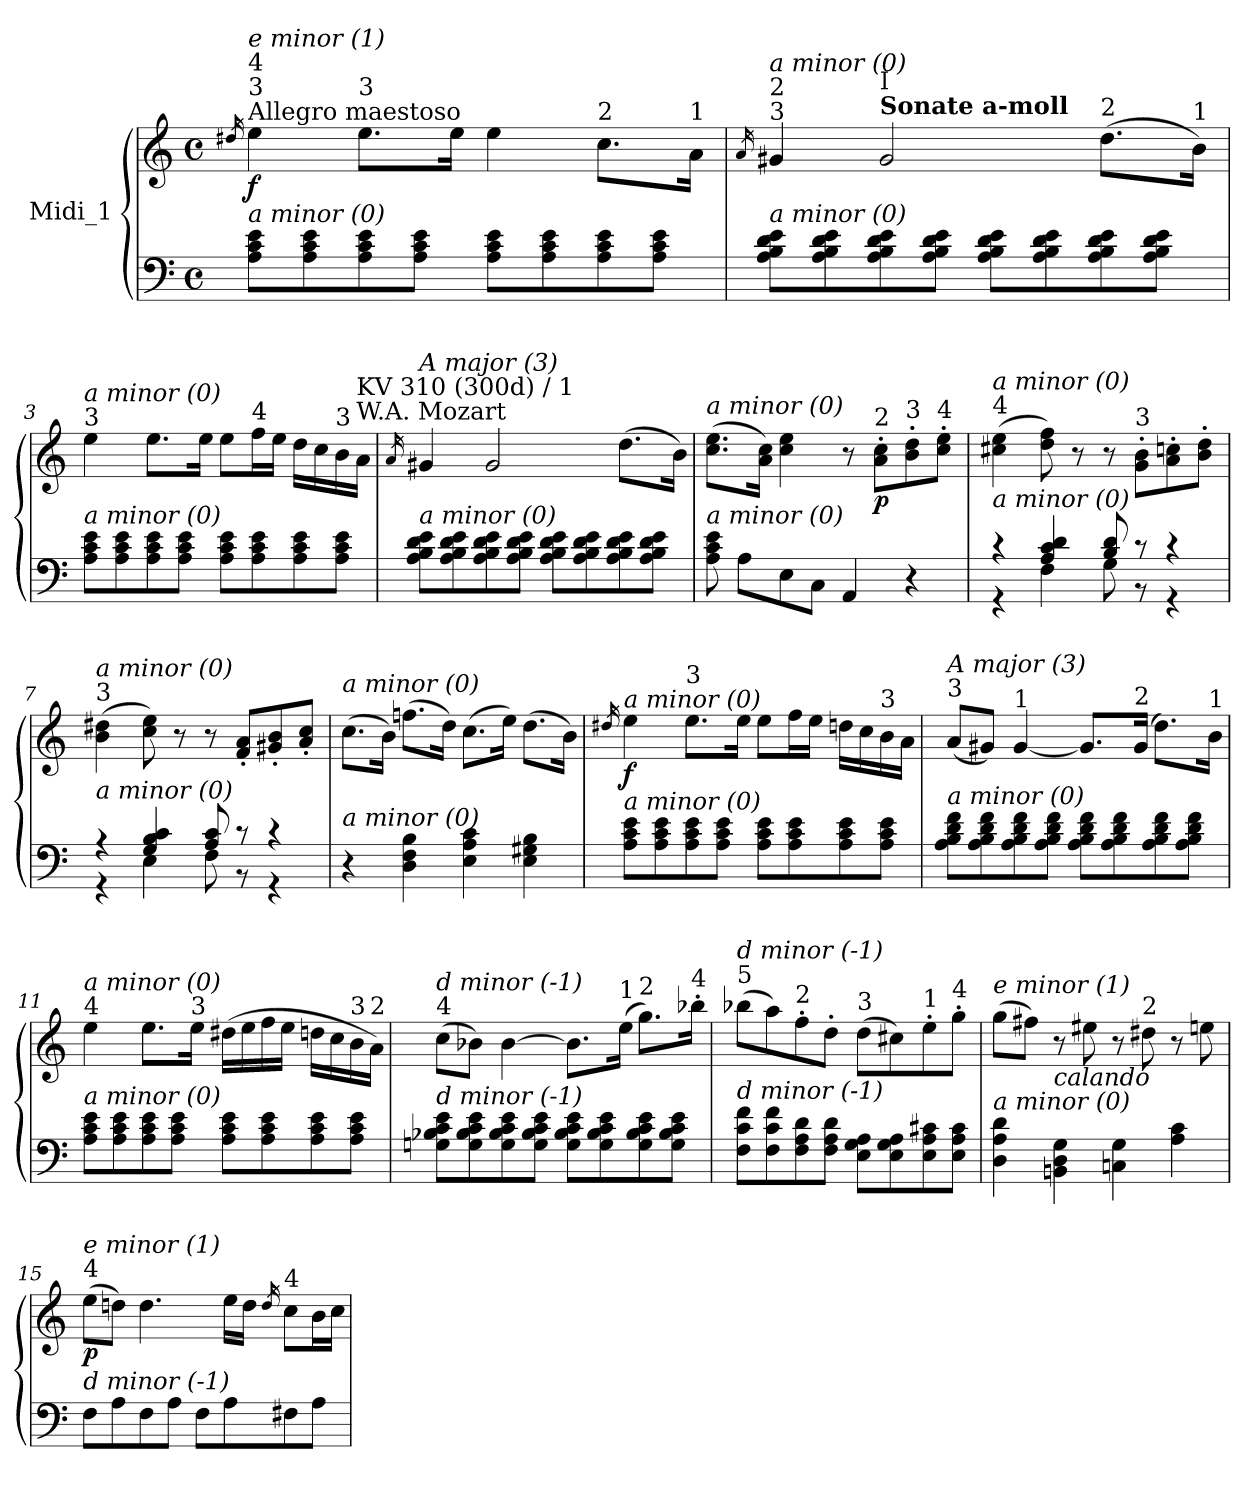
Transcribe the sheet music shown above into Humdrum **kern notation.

**kern	**kern	**dynam
*part1	*part1	*part1
*staff2	*staff1	*staff1/2
*I"Midi_1	*	*
*clefF4	*clefG2	*
*k[]	*k[]	*
*M4/4	*M4/4	*
*met(c)	*met(c)	*
=1	=1	=1
.	16qdd#X/	.
!	!LO:TX:a:t=Allegro maestoso	!
!	!LO:TX:a:t=3	!
!	!LO:TX:a:t=4	!
!	!LO:TX:i:t=e minor (1)	!
!LO:TX:i:t=a minor (0)	!	!
!	!	!LO:DY:b
8A\ 8c\ 8e\L	4ee\	f
8A\ 8c\ 8e\	.	.
!	!LO:TX:a:t=3	!
8A\ 8c\ 8e\	8.ee\L	.
8A\ 8c\ 8e\J	.	.
.	16ee\Jk	.
8A\ 8c\ 8e\L	4ee\	.
8A\ 8c\ 8e\	.	.
!	!LO:TX:a:t=2	!
8A\ 8c\ 8e\	8.cc\L	.
8A\ 8c\ 8e\J	.	.
!	!LO:TX:a:t=1	!
.	16a\Jk	.
=2	=2	=2
.	16qa/	.
!	!LO:TX:a:t=3	!
!	!LO:TX:a:t=2	!
!	!LO:TX:i:t=a minor (0)	!
!LO:TX:i:t=a minor (0)	!	!
8A\ 8B\ 8d\ 8e\L	4g#X/	.
8A\ 8B\ 8d\ 8e\	.	.
!	!LO:TX:a:B:t=Sonate a-moll	!
!	!LO:TX:a:t=I	!
8A\ 8B\ 8d\ 8e\	2g#/	.
8A\ 8B\ 8d\ 8e\J	.	.
8A\ 8B\ 8d\ 8e\L	.	.
8A\ 8B\ 8d\ 8e\	.	.
!	!LO:TX:a:t=2	!
8A\ 8B\ 8d\ 8e\	(>8.dd\L	.
8A\ 8B\ 8d\ 8e\J	.	.
!	!LO:TX:a:t=1	!
.	16b\Jk)	.
=3	=3	=3
!	!LO:TX:a:t=3	!
!	!LO:TX:i:t=a minor (0)	!
!LO:TX:i:t=a minor (0)	!	!
8A\ 8c\ 8e\L	4ee\	.
8A\ 8c\ 8e\	.	.
8A\ 8c\ 8e\	8.ee\L	.
8A\ 8c\ 8e\J	.	.
.	16ee\Jk	.
8A\ 8c\ 8e\L	8ee\L	.
!	!LO:TX:a:t=4	!
8A\ 8c\ 8e\	16ff\L	.
.	16ee\JJ	.
8A\ 8c\ 8e\	16dd\LL	.
.	16cc\	.
!	!LO:TX:a:t=3	!
8A\ 8c\ 8e\J	16b\	.
!	!LO:TX:a:t=W.A. Mozart	!
!	!LO:TX:a:t=KV 310 (300d) / 1	!
.	16a\JJ	.
!!LO:LB:g=z
=4	=4	=4
.	16qa/	.
*^	*	*
!	!	!LO:TX:i:t=A major (3)	!
!LO:TX:i:t=a minor (0)	!	!	!
8A\ 8B\ 8d\ 8e\L	2ryy	4g#X/	.
8A\ 8B\ 8d\ 8e\	.	.	.
8A\ 8B\ 8d\ 8e\	.	2g#/	.
8A\ 8B\ 8d\ 8e\J	.	.	.
8A\ 8B\ 8d\ 8e\L	2ryy	.	.
8A\ 8B\ 8d\ 8e\	.	.	.
8A\ 8B\ 8d\ 8e\	.	(>8.dd\L	.
8A\ 8B\ 8d\ 8e\J	.	.	.
.	.	16b\Jk)	.
=5	=5	=5	=5
!	!	!LO:TX:i:t=a minor (0)	!
!LO:TX:i:t=a minor (0)	!	!	!
8A\ 8c\ 8e\	2ryy	(>8.cc\ 8.ee\L	.
8A\L	.	.	.
.	.	16a\ 16cc\Jk)	.
8E\	.	4cc\ 4ee\	.
8C\J	.	.	.
4AA/	2ryy	8r	.
!	!	!LO:TX:a:t=2	!
!	!	!	!LO:DY:b
.	.	8a\' 8cc\'L	p
!	!	!LO:TX:a:t=3	!
4r	.	8b\' 8dd\'	.
!	!	!LO:TX:a:t=4	!
.	.	8cc\' 8ee\'J	.
=6	=6	=6	=6
!	!	!LO:TX:a:t=4	!
!	!	!LO:TX:i:t=a minor (0)	!
!LO:TX:i:t=a minor (0)	!	!	!
4r	4r	(>4cc#X\ 4ee\	.
4A/ 4c/ 4d/	4F\	8dd\ 8ff\)	.
.	.	8r	.
8B/ 8d/	8G\	8r	.
!	!	!LO:TX:a:t=3	!
8r	8r	8g\' 8b\'L	.
4r	4r	8a\' 8ccn\'	.
.	.	8b\' 8dd\'J	.
=7	=7	=7	=7
!	!	!LO:TX:a:t=3	!
!	!	!LO:TX:i:t=a minor (0)	!
!LO:TX:i:t=a minor (0)	!	!	!
4r	4r	(>4b\ 4dd#X\	.
4G/ 4B/ 4c/	4E\	8cc\ 8ee\)	.
.	.	8r	.
8A/ 8c/	8F\	8r	.
8r	8r	8f/' 8a/'L	.
4r	4r	8g#X/' 8b/'	.
.	.	8a/' 8cc/'J	.
*v	*v	*	*
!!LO:LB:g=z
=8	=8	=8
!	!LO:TX:i:t=a minor (0)	!
!LO:TX:i:t=a minor (0)	!	!
4r	(>8.cc\L	.
.	16b\Jk)	.
4D\ 4F\ 4B\	(>8.ffni\L	.
.	16dd\Jk)	.
4E\ 4A\ 4c\	(>8.cc\L	.
.	16ee\Jk)	.
4E\ 4G#X\ 4B\	(>8.dd\L	.
.	16b\Jk)	.
=9	=9	=9
.	16qdd#X/	.
!	!LO:TX:i:t=a minor (0)	!
!LO:TX:i:t=a minor (0)	!	!
!	!	!LO:DY:b
8A\ 8c\ 8e\L	4ee\	f
8A\ 8c\ 8e\	.	.
!	!LO:TX:a:t=3	!
8A\ 8c\ 8e\	8.ee\L	.
8A\ 8c\ 8e\J	.	.
.	16ee\Jk	.
8A\ 8c\ 8e\L	8ee\L	.
8A\ 8c\ 8e\	16ff\L	.
.	16ee\JJ	.
8A\ 8c\ 8e\	16ddn\LL	.
.	16cc\	.
!	!LO:TX:a:t=3	!
8A\ 8c\ 8e\J	16b\	.
.	16a\JJ	.
=10	=10	=10
!	!LO:TX:a:t=3	!
!	!LO:TX:i:t=A major (3)	!
!LO:TX:i:t=a minor (0)	!	!
8A\ 8B\ 8d\ 8f\L	(8a/L	.
8A\ 8B\ 8d\ 8f\	8g#X/J)	.
!	!LO:TX:a:t=1	!
8A\ 8B\ 8d\ 8f\	[4g#/	.
8A\ 8B\ 8d\ 8f\J	.	.
8A\ 8B\ 8d\ 8f\L	8.g#/L]	.
8A\ 8B\ 8d\ 8f\	.	.
!	!LO:TX:a:t=2	!
.	(16g#/Jk	.
8A\ 8B\ 8d\ 8f\	8.dd\L)	.
8A\ 8B\ 8d\ 8f\J	.	.
!	!LO:TX:a:t=1	!
.	16b\Jk	.
!!LO:LB:g=z
=11	=11	=11
!	!LO:TX:a:t=4	!
!	!LO:TX:i:t=a minor (0)	!
!LO:TX:i:t=a minor (0)	!	!
8A\ 8c\ 8e\L	4ee\	.
8A\ 8c\ 8e\	.	.
8A\ 8c\ 8e\	8.ee\L	.
8A\ 8c\ 8e\J	.	.
!	!LO:TX:a:t=3	!
.	16ee\Jk	.
8A\ 8c\ 8e\L	(>16dd#X\LL	.
.	16ee\	.
8A\ 8c\ 8e\	16ff\	.
.	16ee\JJ	.
8A\ 8c\ 8e\	16ddn\LL	.
.	16cc\	.
!	!LO:TX:a:t=3	!
8A\ 8c\ 8e\J	16b\	.
!	!LO:TX:a:t=2	!
.	16a\JJ)	.
=12	=12	=12
!	!LO:TX:a:t=4	!
!	!LO:TX:i:t=d minor (-1)	!
!LO:TX:i:t=d minor (-1)	!	!
8Gni\ 8B-X\ 8c\ 8e\L	(>8cc\L	.
8G\ 8B-\ 8c\ 8e\	8b-X\J)	.
8G\ 8B-\ 8c\ 8e\	[4b-\	.
8G\ 8B-\ 8c\ 8e\J	.	.
8G\ 8B-\ 8c\ 8e\L	8.b-\L]	.
8G\ 8B-\ 8c\ 8e\	.	.
!	!LO:TX:a:t=1	!
.	(>16ee\Jk	.
!	!LO:TX:a:t=2	!
8G\ 8B-\ 8c\ 8e\	8.gg\L)	.
8G\ 8B-\ 8c\ 8e\J	.	.
!	!LO:TX:a:t=4	!
.	16bb-X'\Jk	.
=13	=13	=13
!	!LO:TX:a:t=5	!
!	!LO:TX:i:t=d minor (-1)	!
!LO:TX:i:t=d minor (-1)	!	!
8F\ 8c\ 8f\L	(>8bb-X\L	.
8F\ 8c\ 8f\	8aa\)	.
!	!LO:TX:a:t=2	!
8F\ 8A\ 8d\	8ff'\	.
8F\ 8A\ 8d\J	8dd'\J	.
!	!LO:TX:a:t=3	!
8E\ 8G\ 8A\L	(>8dd\L	.
8E\ 8G\ 8A\	8cc#X\)	.
!	!LO:TX:a:t=1	!
8E\ 8A\ 8c#X\	8ee'\	.
!	!LO:TX:a:t=4	!
8E\ 8A\ 8c#\J	8gg'\J	.
!!LO:LB:g=z
=14	=14	=14
!	!LO:TX:i:t=e minor (1)	!
!LO:TX:i:t=a minor (0)	!	!
4D\ 4A\ 4d\	(>8gg\L	.
.	8ff#X\J)	.
!	!LO:TX:b:i:t=calando	!
4BBni\ 4D\ 4G\	8r	.
.	8ee#Xj\	.
4Cni\ 4G\	8r	.
!	!LO:TX:a:t=2	!
.	8dd#X\	.
4A\ 4c\	8r	.
.	8ee\	.
=15	=15	=15
!	!LO:TX:a:t=4	!
!	!LO:TX:i:t=e minor (1)	!
!LO:TX:i:t=d minor (-1)	!	!
!	!	!LO:DY:b
8F\L	(>8ee\L	p
8A\	8ddni\J)	.
8F\	4.dd\	.
8A\J	.	.
8F\L	.	.
8A\	16ee\LL	.
.	16dd\JJ	.
.	16qdd/	.
!	!LO:TX:a:t=4	!
8F#X\	8cc\L	.
8A\J	16b\L	.
.	16cc\JJ	.
=	=	=
*-	*-	*-
